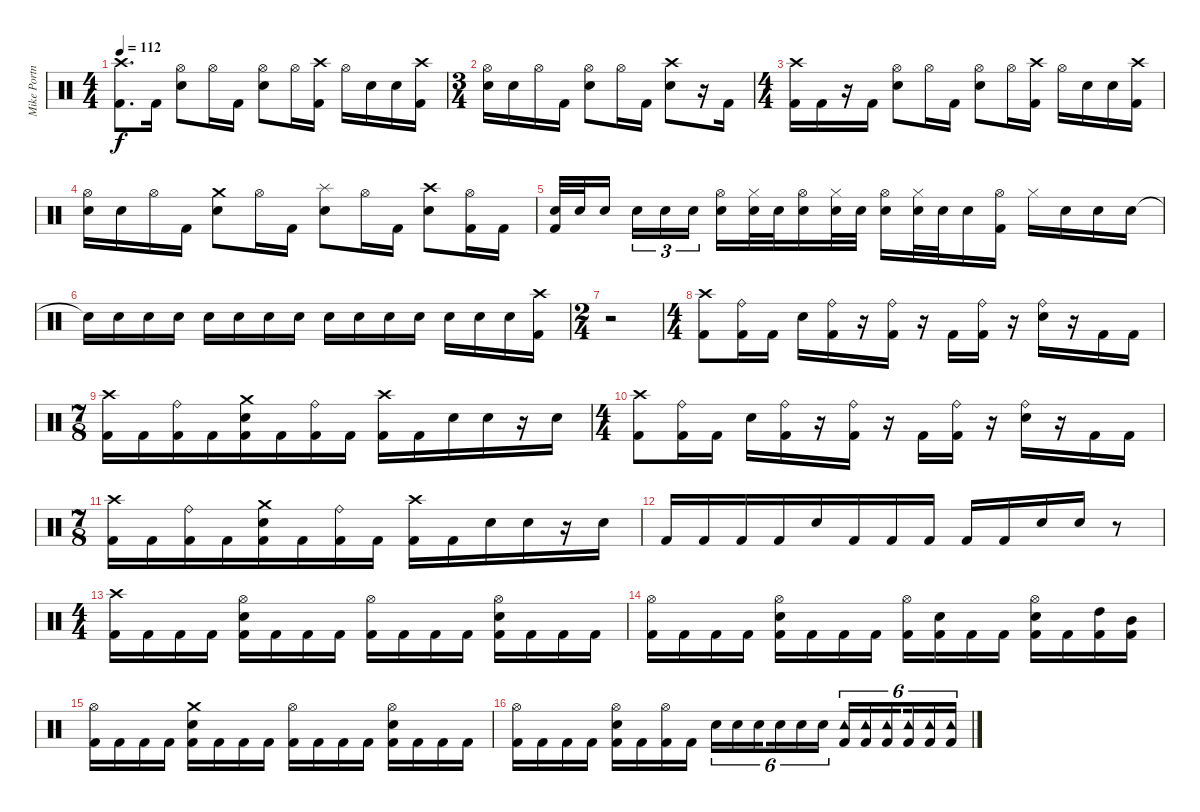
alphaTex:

\track ("Mike Portnoy" "Mike Portn") {instrument percussion}
\staff {score}
\articulation defaults
\ts (4 4)
\tempo 112
\clef neutral
\ks c
("Kick (hit) 2" "Crash high (hit)").8{d dy f} "Kick (hit) 2".16 ("Electric Snare (hit)" "Hi-Hat (open)").8 "Hi-Hat (open)".16 "Kick (hit) 2".16 ("Electric Snare (hit)" "Hi-Hat (open)").8 "Hi-Hat (open)".16 ("Kick (hit) 2" "Crash high (hit)").16 "Hi-Hat (open)".16 "Electric Snare (hit)".16 "Electric Snare (hit)".16 ("Kick (hit) 2" "Crash high (hit)").16 |
\ts (3 4)
("Electric Snare (hit)" "Hi-Hat (open)").16 "Electric Snare (hit)".16 "Hi-Hat (open)".16 "Kick (hit) 2".16 ("Electric Snare (hit)" "Hi-Hat (open)").8 "Hi-Hat (open)".16 "Kick (hit) 2".16 ("Electric Snare (hit)" "Crash high (hit)").8 r.16 "Kick (hit) 2".16 |
\ts (4 4)
("Kick (hit) 2" "Crash high (hit)").16 "Kick (hit) 2".16 r.16 "Kick (hit) 2".16 ("Electric Snare (hit)" "Hi-Hat (open)").8 "Hi-Hat (open)".16 "Kick (hit) 2".16 ("Electric Snare (hit)" "Hi-Hat (open)").8 "Hi-Hat (open)".16 ("Kick (hit) 2" "Crash high (hit)").16 "Hi-Hat (open)".16 "Electric Snare (hit)".16 "Electric Snare (hit)".16 ("Kick (hit) 2" "Crash high (hit)").16 |
("Electric Snare (hit)" "Hi-Hat (open)").16 "Electric Snare (hit)".16 "Hi-Hat (open)".16 "Kick (hit) 2".16 ("Electric Snare (hit)" "Crash medium (hit)").8 "Hi-Hat (open)".16 "Kick (hit) 2".16 ("Electric Snare (hit)" "Splash (hit)").8 "Hi-Hat (open)".16 "Kick (hit) 2".16 ("Electric Snare (hit)" "Crash high (hit)").8 ("Kick (hit) 2" "Hi-Hat (open)").16 "Kick (hit) 2".16 |
("Kick (hit) 2" "Electric Snare (hit)").32 "Electric Snare (hit)".32 "Electric Snare (hit)".16{beam splitsecondary} "Electric Snare (hit)".16{tu (3 2)} "Electric Snare (hit)".16{tu (3 2)} "Electric Snare (hit)".16{tu (3 2)} ("Electric Snare (hit)" "Hi-Hat (open)").16 ("Electric Snare (hit)" "Hi-Hat (closed)").32 "Electric Snare (hit)".32 ("Electric Snare (hit)" "Hi-Hat (open)").16 ("Electric Snare (hit)" "Hi-Hat (closed)").32 "Electric Snare (hit)".32 ("Electric Snare (hit)" "Hi-Hat (open)").16 ("Electric Snare (hit)" "Hi-Hat (closed)").32 "Electric Snare (hit)".32 "Electric Snare (hit)".16 ("Kick (hit) 2" "Hi-Hat (open)").16 "Hi-Hat (closed)".16 "Electric Snare (hit)".16 "Electric Snare (hit)".16 "Electric Snare (hit)".16 |
"Snare (hit)"{t}.16 "Electric Snare (hit)".16 "Electric Snare (hit)".16 "Electric Snare (hit)".16 "Electric Snare (hit)".16 "Electric Snare (hit)".16 "Electric Snare (hit)".16 "Electric Snare (hit)".16 "Electric Snare (hit)".16 "Electric Snare (hit)".16 "Electric Snare (hit)".16 "Electric Snare (hit)".16 "Electric Snare (hit)".16 "Electric Snare (hit)".16 "Electric Snare (hit)".16 ("Kick (hit) 2" "Crash high (hit)").16 |
\ts (2 4)
r.2 |
\ts (4 4)
("Kick (hit) 2" "Crash high (hit)").8 ("Kick (hit) 2" "Ride (bell)").16 "Kick (hit) 2".16 "Electric Snare (hit)".16 ("Kick (hit) 2" "Ride (bell)").16 r.16 ("Kick (hit) 2" "Ride (bell)").16 r.16 "Kick (hit) 2".16 ("Kick (hit) 2" "Ride (bell)").16 r.16 ("Electric Snare (hit)" "Ride (bell)").16 r.16 "Kick (hit) 2".16 "Kick (hit) 2".16 |
\ts (7 8)
("Kick (hit) 2" "Crash high (hit)").16 "Kick (hit) 2".16 ("Kick (hit) 2" "Ride (bell)").16 "Kick (hit) 2".16 ("Kick (hit) 2" "Electric Snare (hit)" "Crash medium (hit)").16 "Kick (hit) 2".16 ("Kick (hit) 2" "Ride (bell)").16 "Kick (hit) 2".16 ("Kick (hit) 2" "Crash high (hit)").16 "Kick (hit) 2".16 "Electric Snare (hit)".16 "Electric Snare (hit)".16 r.16 "Electric Snare (hit)".16 |
\ts (4 4)
("Kick (hit) 2" "Crash high (hit)").8 ("Kick (hit) 2" "Ride (bell)").16 "Kick (hit) 2".16 "Electric Snare (hit)".16 ("Kick (hit) 2" "Ride (bell)").16 r.16 ("Kick (hit) 2" "Ride (bell)").16 r.16 "Kick (hit) 2".16 ("Kick (hit) 2" "Ride (bell)").16 r.16 ("Electric Snare (hit)" "Ride (bell)").16 r.16 "Kick (hit) 2".16 "Kick (hit) 2".16 |
\ts (7 8)
("Kick (hit) 2" "Crash high (hit)").16 "Kick (hit) 2".16 ("Kick (hit) 2" "Ride (bell)").16 "Kick (hit) 2".16 ("Kick (hit) 2" "Electric Snare (hit)" "Crash medium (hit)").16 "Kick (hit) 2".16 ("Kick (hit) 2" "Ride (bell)").16 "Kick (hit) 2".16 ("Kick (hit) 2" "Crash high (hit)").16 "Kick (hit) 2".16 "Electric Snare (hit)".16 "Electric Snare (hit)".16 r.16 "Electric Snare (hit)".16 |
"Kick (hit) 2".16 "Kick (hit) 2".16 "Kick (hit) 2".16 "Kick (hit) 2".16 "Electric Snare (hit)".16 "Kick (hit) 2".16 "Kick (hit) 2".16 "Kick (hit) 2".16 "Kick (hit) 2".16 "Kick (hit) 2".16 "Electric Snare (hit)".16 "Electric Snare (hit)".16 r.8 |
\ts (4 4)
("Kick (hit) 2" "Crash high (hit)").16 "Kick (hit) 2".16 "Kick (hit) 2".16 "Kick (hit) 2".16 ("Kick (hit) 2" "Electric Snare (hit)" "Hi-Hat (open)").16 "Kick (hit) 2".16 "Kick (hit) 2".16 "Kick (hit) 2".16 ("Kick (hit) 2" "Hi-Hat (open)").16 "Kick (hit) 2".16 "Kick (hit) 2".16 "Kick (hit) 2".16 ("Kick (hit) 2" "Electric Snare (hit)" "Hi-Hat (open)").16 "Kick (hit) 2".16 "Kick (hit) 2".16 "Kick (hit) 2".16 |
("Kick (hit) 2" "Hi-Hat (open)").16 "Kick (hit) 2".16 "Kick (hit) 2".16 "Kick (hit) 2".16 ("Kick (hit) 2" "Electric Snare (hit)" "Hi-Hat (open)").16 "Kick (hit) 2".16 "Kick (hit) 2".16 "Kick (hit) 2".16 ("Kick (hit) 2" "Hi-Hat (open)").16 ("Kick (hit) 2" "Electric Snare (hit)").16 "Kick (hit) 2".16 "Kick (hit) 2".16 ("Kick (hit) 2" "Electric Snare (hit)" "Hi-Hat (open)").16 "Kick (hit) 2".16 ("Kick (hit) 2" "High Tom (hit)").16 ("Kick (hit) 2" "Mid Tom (hit)").16 |
("Kick (hit) 2" "Hi-Hat (open)").16 "Kick (hit) 2".16 "Kick (hit) 2".16 "Kick (hit) 2".16 ("Kick (hit) 2" "Electric Snare (hit)" "Crash medium (hit)").16 "Kick (hit) 2".16 "Kick (hit) 2".16 "Kick (hit) 2".16 ("Kick (hit) 2" "Hi-Hat (open)").16 "Kick (hit) 2".16 "Kick (hit) 2".16 "Kick (hit) 2".16 ("Kick (hit) 2" "Electric Snare (hit)" "Hi-Hat (open)").16 "Kick (hit) 2".16 "Kick (hit) 2".16 "Kick (hit) 2".16 |
("Kick (hit) 2" "Hi-Hat (open)").16 "Kick (hit) 2".16 "Kick (hit) 2".16 "Kick (hit) 2".16 ("Kick (hit) 2" "Electric Snare (hit)" "Hi-Hat (open)").16 "Kick (hit) 2".16 ("Kick (hit) 2" "Hi-Hat (open)").16 "Kick (hit) 2".16 "Electric Snare (hit)".16{tu (6 4)} "Electric Snare (hit)".16{tu (6 4)} "Electric Snare (hit)".16{tu (6 4) beam splitsecondary} "Electric Snare (hit)".16{tu (6 4)} "Electric Snare (hit)".16{tu (6 4)} "Electric Snare (hit)".16{tu (6 4)} ("Kick (hit) 2" "Tambourine (hit)").16{tu (6 4)} ("Kick (hit) 2" "Tambourine (hit)").16{tu (6 4)} ("Kick (hit) 2" "Tambourine (hit)").16{tu (6 4) beam splitsecondary} ("Kick (hit) 2" "Tambourine (hit)").16{tu (6 4)} ("Kick (hit) 2" "Tambourine (hit)").16{tu (6 4)} ("Kick (hit) 2" "Tambourine (hit)").16{tu (6 4)}
